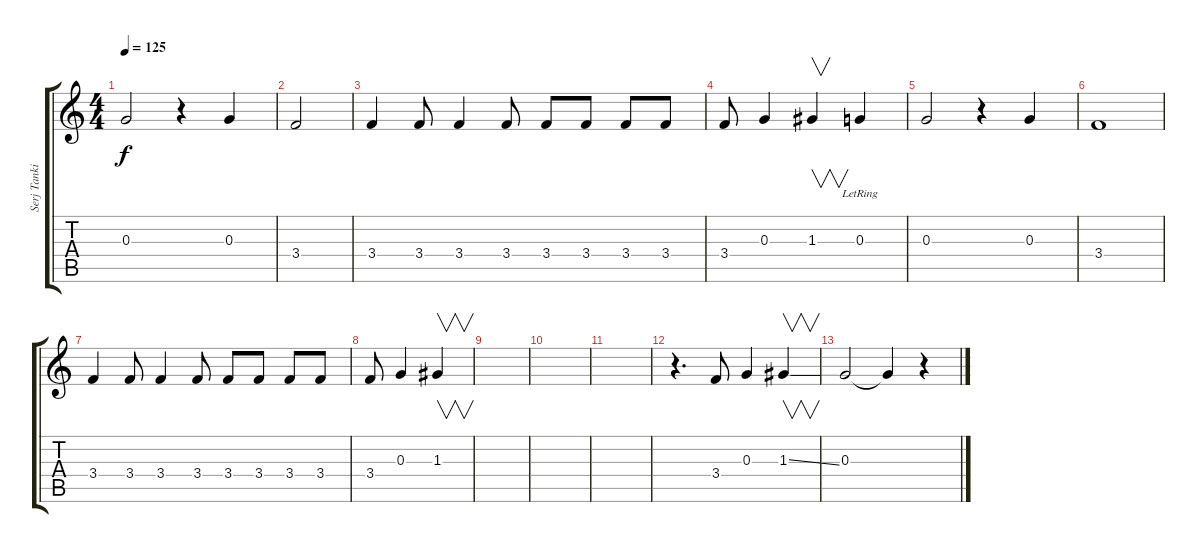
\track ("Serj Tankian:Voice" "Serj Tanki") {instrument electricbasspick}
\staff {score tabs}
\tuning (E4 B3 G3 D3 A2 E2) {hide}
\ts (4 4)
\tempo 125
\clef g2
\ks c
0.3.2{dy f} r.4 0.3.4 |
3.4.2 |
3.4.4 3.4.8 3.4.4 3.4.8 3.4.8 3.4.8 3.4.8 3.4.8 |
3.4.8 0.3.4 1.3.4{v} 0.3{lr}.4 |
0.3.2 r.4 0.3.4 |
3.4.1 |
3.4.4 3.4.8 3.4.4 3.4.8 3.4.8 3.4.8 3.4.8 3.4.8 |
3.4.8 0.3.4 1.3.4{v} |
|
|
|
r.4{d} 3.4.8 0.3.4 1.3{ss}.4{v} |
0.3.2 0.3{t}.4 r.4
